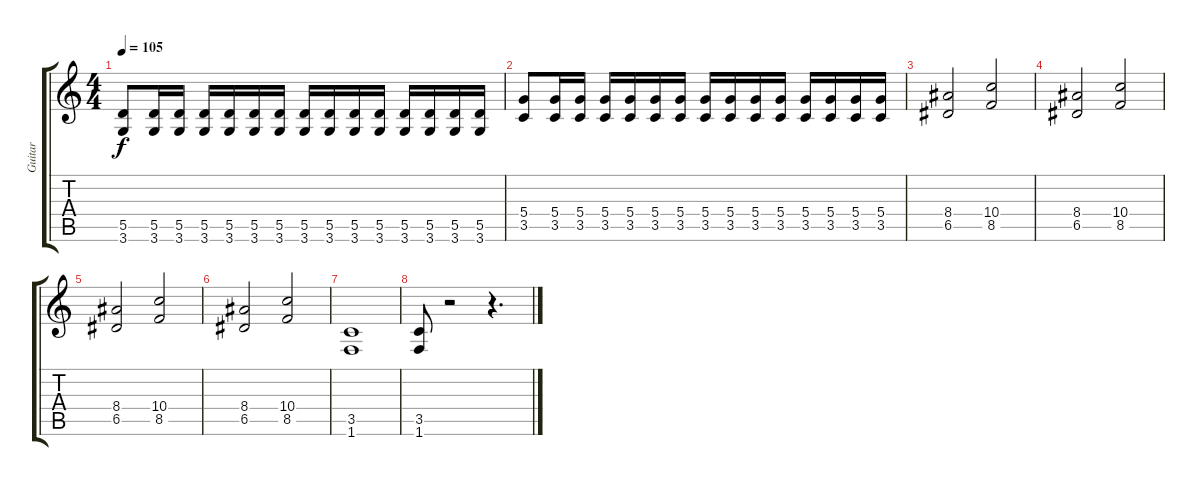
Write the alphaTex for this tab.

\track ("Guitar" "Guitar") {instrument distortionguitar}
\staff {score tabs}
\tuning (E4 B3 G3 D3 A2 E2) {hide}
\ts (4 4)
\tempo 105
\clef g2
\ks c
(5.5 3.6).8{dy f} (5.5 3.6).16 (5.5 3.6).16 (5.5 3.6).16 (5.5 3.6).16 (5.5 3.6).16 (5.5 3.6).16 (5.5 3.6).16 (5.5 3.6).16 (5.5 3.6).16 (5.5 3.6).16 (5.5 3.6).16 (5.5 3.6).16 (5.5 3.6).16 (5.5 3.6).16 |
(5.4 3.5).8 (5.4 3.5).16 (5.4 3.5).16 (5.4 3.5).16 (5.4 3.5).16 (5.4 3.5).16 (5.4 3.5).16 (5.4 3.5).16 (5.4 3.5).16 (5.4 3.5).16 (5.4 3.5).16 (5.4 3.5).16 (5.4 3.5).16 (5.4 3.5).16 (5.4 3.5).16 |
(8.4 6.5).2 (10.4 8.5).2 |
(8.4 6.5).2 (10.4 8.5).2 |
(8.4 6.5).2 (10.4 8.5).2 |
(8.4 6.5).2 (10.4 8.5).2 |
(3.5 1.6).1 |
(3.5 1.6).8 r.2 r.4{d}
